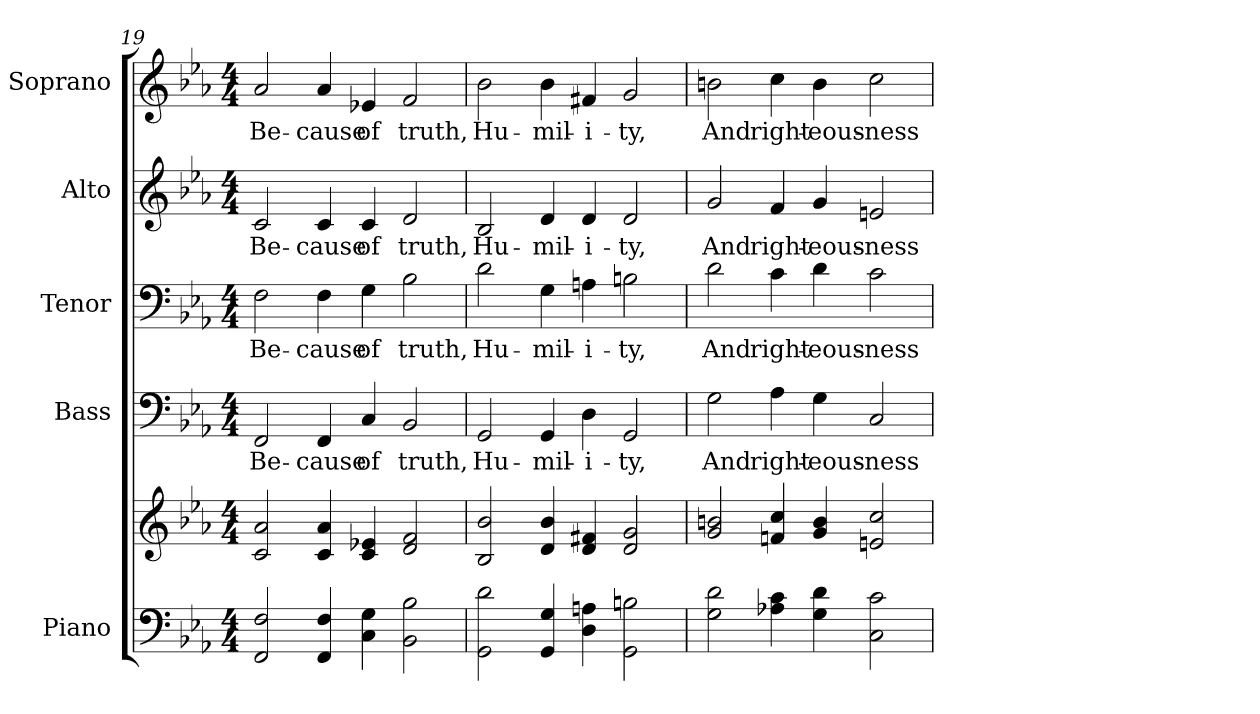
**kern	**kern	**kern	**text	**kern	**text	**kern	**text	**kern	**text
*part5	*part5	*part4	*part4	*part3	*part3	*part2	*part2	*part1	*part1
*staff6	*staff5	*staff4	*staff4	*staff3	*staff3	*staff2	*staff2	*staff1	*staff1
*I"Piano	*	*I"Bass	*	*I"Tenor	*	*I"Alto	*	*I"Soprano	*
*I'Pno.	*	*I'B.	*	*I'T.	*	*I'A.	*	*I'S.	*
*clefF4	*clefG2	*clefF4	*	*clefF4	*	*clefG2	*	*clefG2	*
*k[b-e-a-]	*k[b-e-a-]	*k[b-e-a-]	*	*k[b-e-a-]	*	*k[b-e-a-]	*	*k[b-e-a-]	*
*E-:	*E-:	*E-:	*	*E-:	*	*E-:	*	*E-:	*
*M4/4	*M4/4	*M4/4	*	*M4/4	*	*M4/4	*	*M4/4	*
=19	=19	=19	=19	=19	=19	=19	=19	=19	=19
!	!	!	!LO:LY:b:color=#000000	!	!	!	!	!	!
!	!	!	!	!	!LO:LY:b:color=#000000	!	!	!	!
!	!	!	!	!	!	!	!LO:LY:b:color=#000000	!	!
!	!	!	!	!	!	!	!	!	!LO:LY:b:color=#000000
2FFi/ 2Fi	2ci/ 2a-i	2FFi/	Be-	2Fi\	Be-	2ci/	Be-	2a-i/	Be-
!	!	!	!LO:LY:b:color=#000000	!	!	!	!	!	!
!	!	!	!	!	!LO:LY:b:color=#000000	!	!	!	!
!	!	!	!	!	!	!	!LO:LY:b:color=#000000	!	!
!	!	!	!	!	!	!	!	!	!LO:LY:b:color=#000000
4FFi/ 4Fi	4ci/ 4a-i	4FFi/	-cause	4Fi\	-cause	4ci/	-cause	4a-i/	-cause
!	!	!	!LO:LY:b:color=#000000	!	!	!	!	!	!
!	!	!	!	!	!LO:LY:b:color=#000000	!	!	!	!
!	!	!	!	!	!	!	!LO:LY:b:color=#000000	!	!
!	!	!	!	!	!	!	!	!	!LO:LY:b:color=#000000
4Ci\ 4Gi	4ci/ 4e-Xi	4Ci/	of	4Gi\	of	4ci/	of	4e-Xi/	of
!	!	!	!LO:LY:b:color=#000000	!	!	!	!	!	!
!	!	!	!	!	!LO:LY:b:color=#000000	!	!	!	!
!	!	!	!	!	!	!	!LO:LY:b:color=#000000	!	!
!	!	!	!	!	!	!	!	!	!LO:LY:b:color=#000000
2BB-i\ 2B-i	2di/ 2fi	2BB-i/	truth,	2B-i\	truth,	2di/	truth,	2fi/	truth,
!!LO:PB:g=z
=20	=20	=20	=20	=20	=20	=20	=20	=20	=20
!	!	!	!LO:LY:b:color=#000000	!	!	!	!	!	!
!	!	!	!	!	!LO:LY:b:color=#000000	!	!	!	!
!	!	!	!	!	!	!	!LO:LY:b:color=#000000	!	!
!	!	!	!	!	!	!	!	!	!LO:LY:b:color=#000000
2GGi\ 2di	2B-i/ 2b-i	2GGi/	Hu-	2di\	Hu-	2B-i/	Hu-	2b-i\	Hu-
!	!	!	!LO:LY:b:color=#000000	!	!	!	!	!	!
!	!	!	!	!	!LO:LY:b:color=#000000	!	!	!	!
!	!	!	!	!	!	!	!LO:LY:b:color=#000000	!	!
!	!	!	!	!	!	!	!	!	!LO:LY:b:color=#000000
4GGi/ 4Gi	4di/ 4b-i	4GGi/	-mil-	4Gi\	-mil-	4di/	-mil-	4b-i\	-mil-
!	!	!	!LO:LY:b:color=#000000	!	!	!	!	!	!
!	!	!	!	!	!LO:LY:b:color=#000000	!	!	!	!
!	!	!	!	!	!	!	!LO:LY:b:color=#000000	!	!
!	!	!	!	!	!	!	!	!	!LO:LY:b:color=#000000
4Di\ 4Ani	4di/ 4f#Xi	4Di\	-i-	4Ani\	-i-	4di/	-i-	4f#Xi/	-i-
!	!	!	!LO:LY:b:color=#000000	!	!	!	!	!	!
!	!	!	!	!	!LO:LY:b:color=#000000	!	!	!	!
!	!	!	!	!	!	!	!LO:LY:b:color=#000000	!	!
!	!	!	!	!	!	!	!	!	!LO:LY:b:color=#000000
2GGi\ 2Bni	2di/ 2gi	2GGi/	-ty,	2Bni\	-ty,	2di/	-ty,	2gi/	-ty,
=21	=21	=21	=21	=21	=21	=21	=21	=21	=21
!	!	!	!LO:LY:b:color=#000000	!	!	!	!	!	!
!	!	!	!	!	!LO:LY:b:color=#000000	!	!	!	!
!	!	!	!	!	!	!	!LO:LY:b:color=#000000	!	!
!	!	!	!	!	!	!	!	!	!LO:LY:b:color=#000000
2Gi\ 2di	2gi/ 2bni	2Gi\	And	2di\	And	2gi/	And	2bni\	And
!	!	!	!LO:LY:b:color=#000000	!	!	!	!	!	!
!	!	!	!	!	!LO:LY:b:color=#000000	!	!	!	!
!	!	!	!	!	!	!	!LO:LY:b:color=#000000	!	!
!	!	!	!	!	!	!	!	!	!LO:LY:b:color=#000000
4A-Xi\ 4ci	4fni/ 4cci	4A-i\	right-	4ci\	right-	4fi/	right-	4cci\	right-
!	!	!	!LO:LY:b:color=#000000	!	!	!	!	!	!
!	!	!	!	!	!LO:LY:b:color=#000000	!	!	!	!
!	!	!	!	!	!	!	!LO:LY:b:color=#000000	!	!
!	!	!	!	!	!	!	!	!	!LO:LY:b:color=#000000
4Gi\ 4di	4gi/ 4bi	4Gi\	-eous-	4di\	-eous-	4gi/	-eous-	4bi\	-eous-
!	!	!	!LO:LY:b:color=#000000	!	!	!	!	!	!
!	!	!	!	!	!LO:LY:b:color=#000000	!	!	!	!
!	!	!	!	!	!	!	!LO:LY:b:color=#000000	!	!
!	!	!	!	!	!	!	!	!	!LO:LY:b:color=#000000
2Ci\ 2ci	2eni/ 2cci	2Ci/	-ness	2ci\	-ness	2eni/	-ness	2cci\	-ness
=	=	=	=	=	=	=	=	=	=
*-	*-	*-	*-	*-	*-	*-	*-	*-	*-
